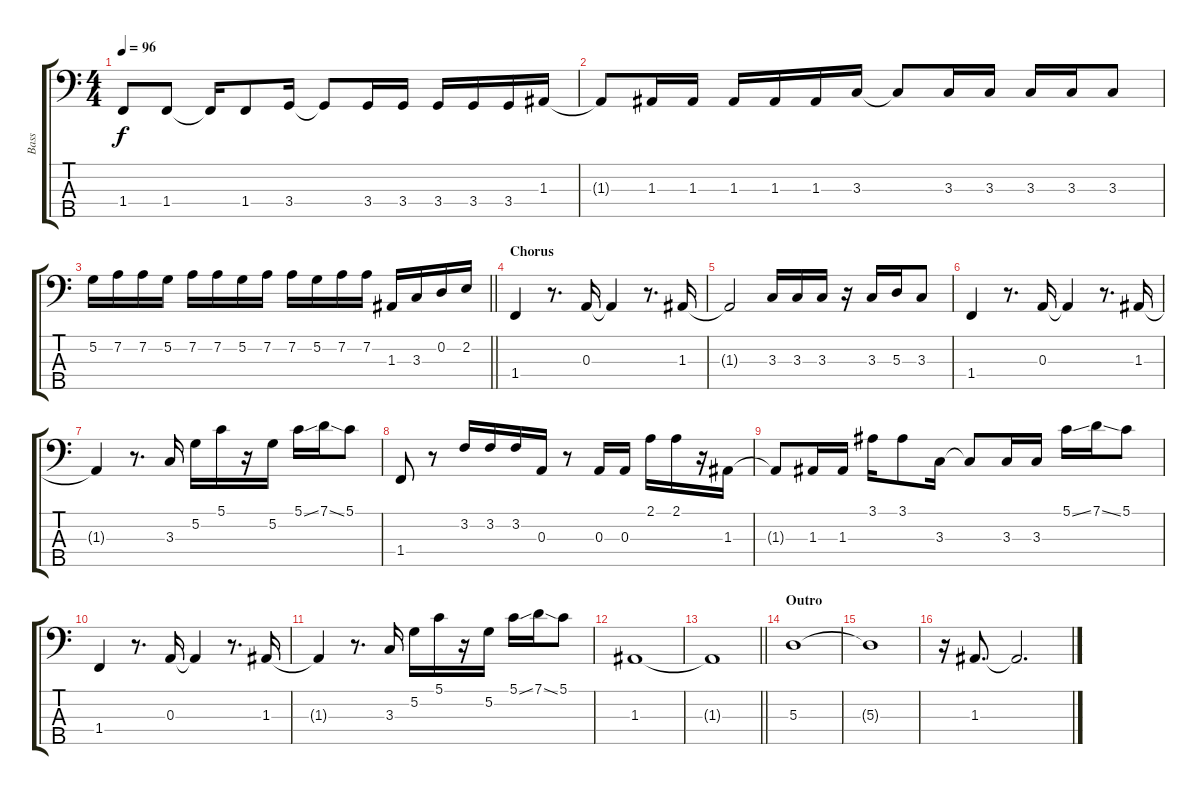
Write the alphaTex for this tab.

\track ("Bass" "Bass") {instrument electricbassfinger}
\staff {score tabs}
\tuning (G2 D2 A1 E1 B0) {hide}
\ts (4 4)
\tempo 96
\clef f4
\ks c
1.4{t}.8{dy f} 1.4.8 1.4{t}.16 1.4.8 3.4.16 3.4{t}.8 3.4.16 3.4.16 3.4.16 3.4.16 3.4.16 1.3.16 |
1.3{t}.8 1.3.16 1.3.16 1.3.16 1.3.16 1.3.16 3.3.16 3.3{t}.8 3.3.16 3.3.16 3.3.16 3.3.16 3.3.8 |
\barLineRight lightlight
5.2.16 7.2.16 7.2.16 5.2.16 7.2.16 7.2.16 5.2.16 7.2.16 7.2.16 5.2.16 7.2.16 7.2.16 1.3.16 3.3.16 0.2.16 2.2.16 |
\section ("" "Chorus")
1.4.4 r.8{d} 0.3.16 0.3{t}.4 r.8{d} 1.3.16 |
1.3{t}.2 3.3.16 3.3.16 3.3.16 r.16 3.3.16 5.3.16 3.3.8 |
1.4.4 r.8{d} 0.3.16 0.3{t}.4 r.8{d} 1.3.16 |
1.3{t}.4 r.8{d} 3.3.16 5.2.16 5.1.16 r.16 5.2.16 5.1{ss}.16 7.1{ss}.16 5.1.8 |
1.4.8 r.8 3.2.16 3.2.16 3.2.16 0.3.16 r.8 0.3.16 0.3.16 2.1.16 2.1.16 r.16 1.3.16 |
1.3{t}.8 1.3.16 1.3.16 3.1.16 3.1.8 3.3.16 3.3{t}.8 3.3.16 3.3.16 5.1{ss}.16 7.1{ss}.16 5.1.8 |
1.4.4 r.8{d} 0.3.16 0.3{t}.4 r.8{d} 1.3.16 |
1.3{t}.4 r.8{d} 3.3.16 5.2.16 5.1.16 r.16 5.2.16 5.1{ss}.16 7.1{ss}.16 5.1.8 |
1.3.1 |
\barLineRight lightlight
1.3{t}.1 |
\section ("" "Outro")
5.3.1 |
5.3{t}.1 |
r.16 1.3.8{d} 1.3{t}.2{d}
